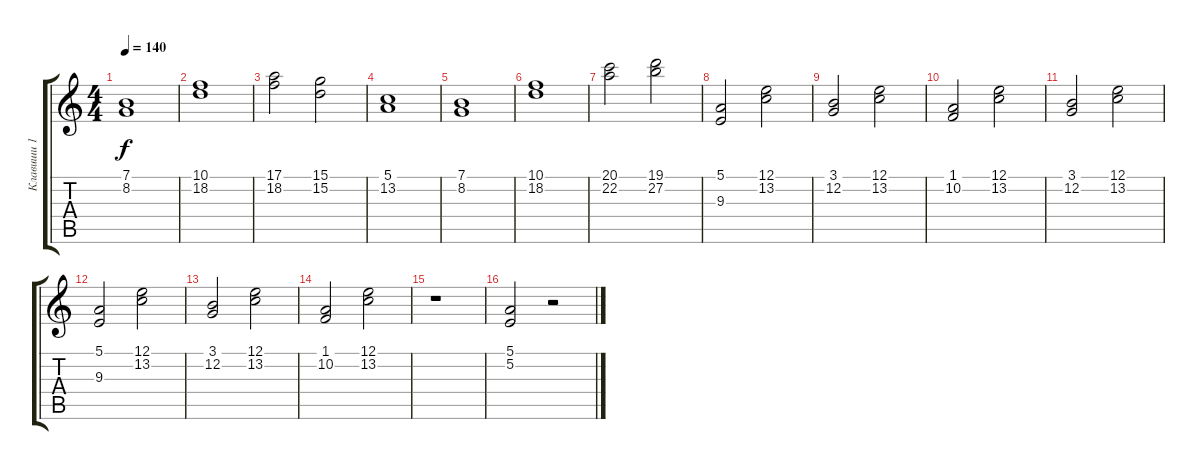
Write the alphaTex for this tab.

\track ("Клавиши 1" "Клавиши 1") {instrument choiraahs}
\staff {score tabs}
\tuning (E4 B3 G3 D3 A2 E2) {hide}
\ts (4 4)
\tempo 140
\clef g2
\ks c
(7.1 8.2).1{dy f} |
(10.1 18.2).1 |
(17.1 18.2).2 (15.1 15.2).2 |
(5.1 13.2).1 |
(7.1 8.2).1 |
(10.1 18.2).1 |
(20.1 22.2).2 (19.1 27.2).2 |
(5.1 9.3).2 (12.1 13.2).2 |
(3.1 12.2).2 (12.1 13.2).2 |
(1.1 10.2).2 (12.1 13.2).2 |
(3.1 12.2).2 (12.1 13.2).2 |
(5.1 9.3).2 (12.1 13.2).2 |
(3.1 12.2).2 (12.1 13.2).2 |
(1.1 10.2).2 (12.1 13.2).2 |
r.1 |
(5.1 5.2).2 r.2
